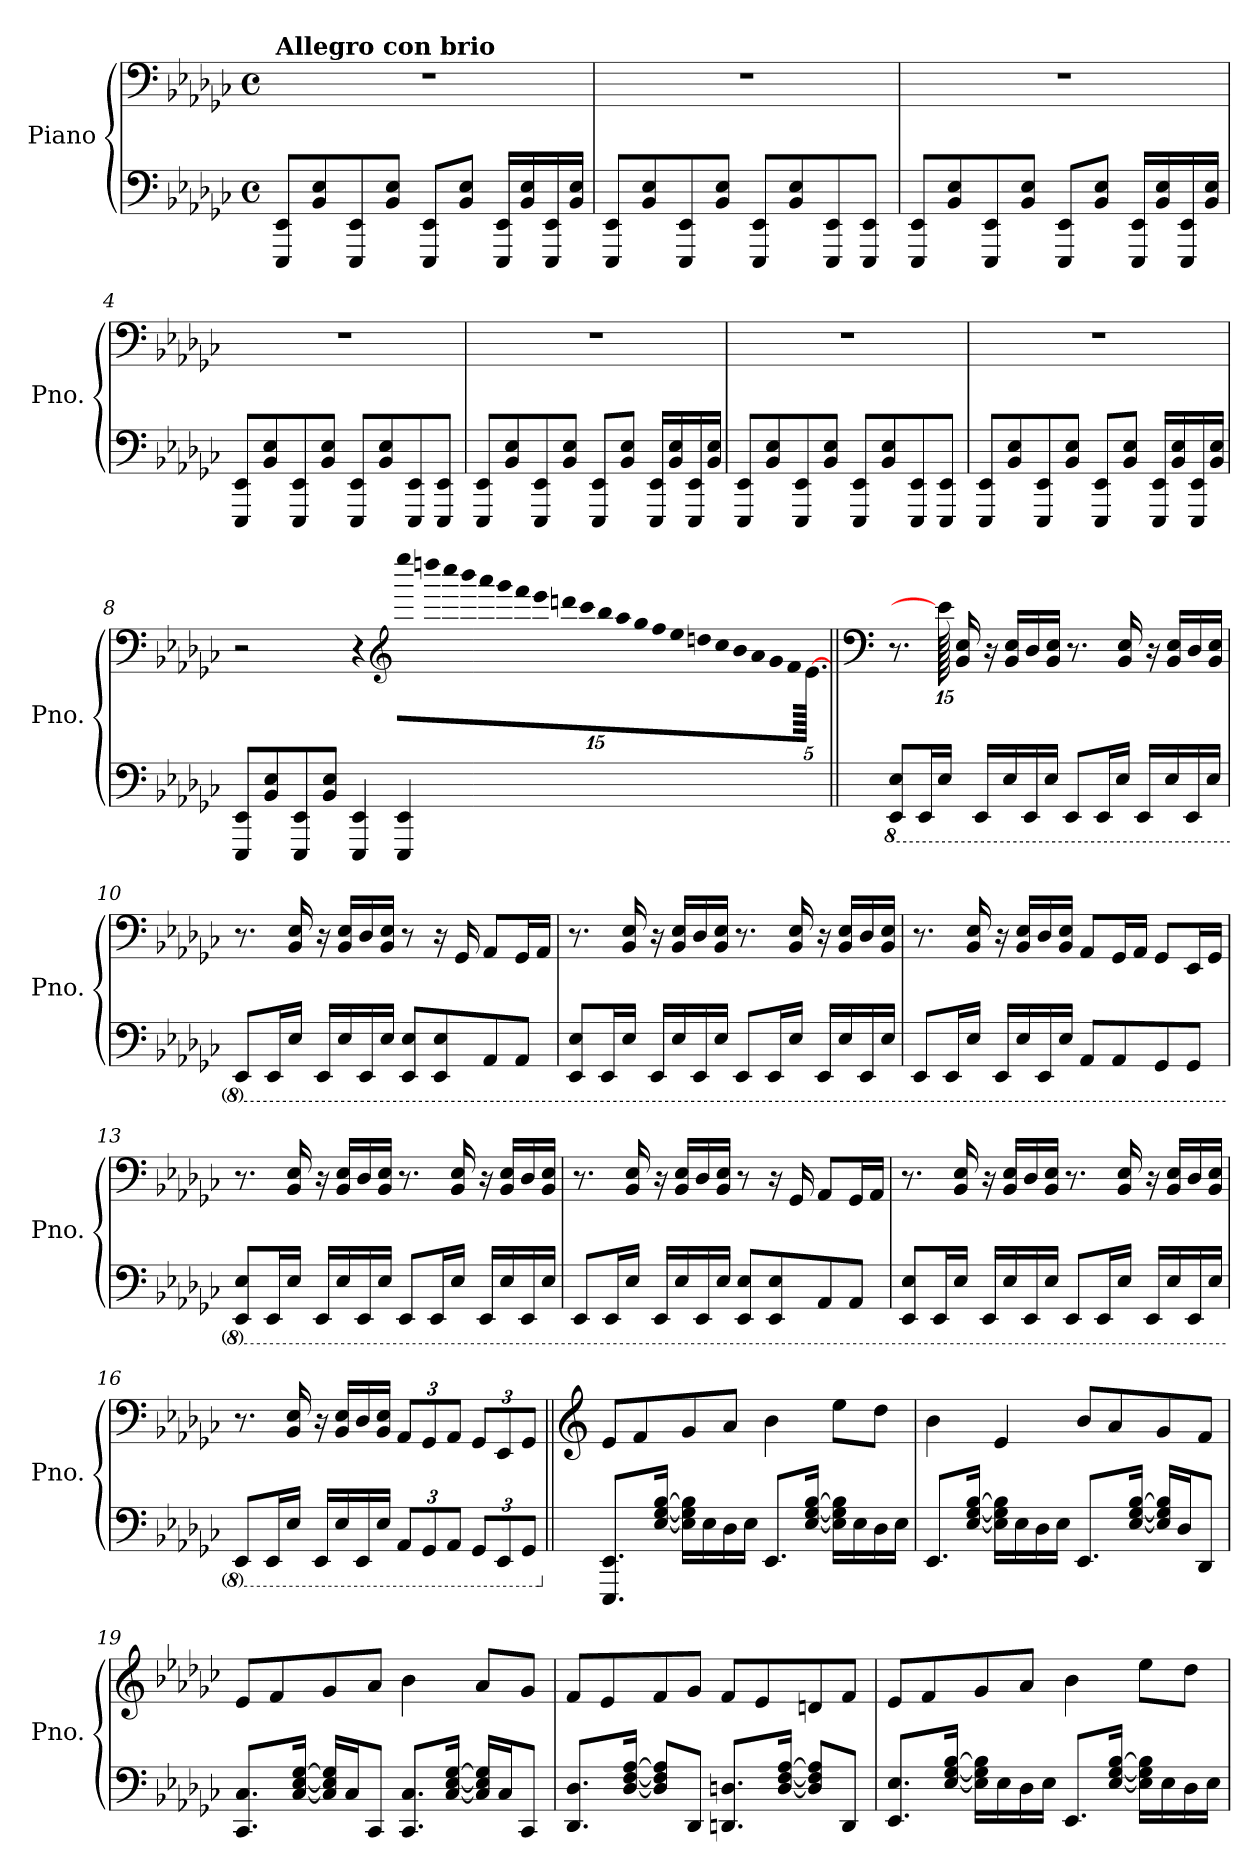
**kern	**kern
*part1	*part1
*staff2	*staff1
*I"Piano	*
*I'Pno.	*
*clefF4	*clefF4
*k[b-e-a-d-g-c-]	*k[b-e-a-d-g-c-]
*M4/4	*M4/4
*met(c)	*met(c)
*MM138	*MM138
=1	=1
!	!LO:TX:a:B:t=Allegro con brio
8EEE-/ 8EE-/L	1r
8BB-/ 8E-/	.
8EEE-/ 8EE-/	.
8BB-/ 8E-/J	.
8EEE-/ 8EE-/L	.
8BB-/ 8E-/J	.
16EEE-/ 16EE-/LL	.
16BB-/ 16E-/	.
16EEE-/ 16EE-/	.
16BB-/ 16E-/JJ	.
=2	=2
8EEE-/ 8EE-/L	1r
8BB-/ 8E-/	.
8EEE-/ 8EE-/	.
8BB-/ 8E-/J	.
8EEE-/ 8EE-/L	.
8BB-/ 8E-/	.
8EEE-/ 8EE-/	.
8EEE-/ 8EE-/J	.
=3	=3
8EEE-/ 8EE-/L	1r
8BB-/ 8E-/	.
8EEE-/ 8EE-/	.
8BB-/ 8E-/J	.
8EEE-/ 8EE-/L	.
8BB-/ 8E-/J	.
16EEE-/ 16EE-/LL	.
16BB-/ 16E-/	.
16EEE-/ 16EE-/	.
16BB-/ 16E-/JJ	.
=4	=4
8EEE-/ 8EE-/L	1r
8BB-/ 8E-/	.
8EEE-/ 8EE-/	.
8BB-/ 8E-/J	.
8EEE-/ 8EE-/L	.
8BB-/ 8E-/	.
8EEE-/ 8EE-/	.
8EEE-/ 8EE-/J	.
!!LO:LB:g=z
=5	=5
8EEE-/ 8EE-/L	1r
8BB-/ 8E-/	.
8EEE-/ 8EE-/	.
8BB-/ 8E-/J	.
8EEE-/ 8EE-/L	.
8BB-/ 8E-/J	.
16EEE-/ 16EE-/LL	.
16BB-/ 16E-/	.
16EEE-/ 16EE-/	.
16BB-/ 16E-/JJ	.
=6	=6
8EEE-/ 8EE-/L	1r
8BB-/ 8E-/	.
8EEE-/ 8EE-/	.
8BB-/ 8E-/J	.
8EEE-/ 8EE-/L	.
8BB-/ 8E-/	.
8EEE-/ 8EE-/	.
8EEE-/ 8EE-/J	.
=7	=7
8EEE-/ 8EE-/L	1r
8BB-/ 8E-/	.
8EEE-/ 8EE-/	.
8BB-/ 8E-/J	.
8EEE-/ 8EE-/L	.
8BB-/ 8E-/J	.
16EEE-/ 16EE-/LL	.
16BB-/ 16E-/	.
16EEE-/ 16EE-/	.
16BB-/ 16E-/JJ	.
!!LO:LB:g=z
=8	=8
8EEE-/ 8EE-/L	2r
8BB-/ 8E-/	.
8EEE-/ 8EE-/	.
8BB-/ 8E-/J	.
4EEE-/ 4EE-/	4r
*	*clefG2
*	*Xbrackettup
!	!LO:N:vis=16
4EEE-/ 4EE-/	960%11eeee-\LL
!	!LO:N:vis=16
.	960%11ddddn\
!	!LO:N:vis=16
.	960%11cccc-\
!	!LO:N:vis=16
.	960%11bbb-\
!	!LO:N:vis=16
.	960%11aaa-\
!	!LO:N:vis=16
.	960%11ggg-\
!	!LO:N:vis=16
.	960%11fff\
!	!LO:N:vis=16
.	960%11eee-\
!	!LO:N:vis=16
.	960%11dddn\
!	!LO:N:vis=16
.	960%11ccc-\
!	!LO:N:vis=16
.	960%11bb-\
!	!LO:N:vis=16
.	960%11aa-\
!	!LO:N:vis=16
.	960%11gg-\
!	!LO:N:vis=16
.	960%11ff\
!	!LO:N:vis=16
.	960%11ee-\
!	!LO:N:vis=16
.	960%11ddn\
!	!LO:N:vis=16
.	960%11cc-\
!	!LO:N:vis=16
.	960%11b-\
!	!LO:N:vis=16
.	960%11a-\
!	!LO:N:vis=16
.	960%11g-\
!	!LO:N:vis=16
.	960%11f\
.	[160.e-\JJ
!!LO:LB:g=z
=9||	=9||
*	*clefF4
*8ba	*
8EEE-/ 8EE-/L	8.r
16EEE-/L	.
16EE-/JJ	480e-\]
.	16BB-/ 16E-/
16EEE-/LL	.
.	16r
16EE-/	.
.	16BB-/ 16E-/LL
16EEE-/	.
.	16D-/
16EE-/JJ	.
.	16BB-/ 16E-/JJ
8EEE-/L	.
.	8.r
16EEE-/L	.
16EE-/JJ	.
.	16BB-/ 16E-/
16EEE-/LL	.
.	16r
16EE-/	.
.	16BB-/ 16E-/LL
16EEE-/	.
.	16D-/
16EE-/JJ	.
.	16BB-/ 16E-/JJ
480ryy	.
=10	=10
8EEE-/L	8.r
16EEE-/L	.
16EE-/JJ	16BB-/ 16E-/
16EEE-/LL	16r
16EE-/	16BB-/ 16E-/LL
16EEE-/	16D-/
16EE-/JJ	16BB-/ 16E-/JJ
8EEE-/ 8EE-/L	8r
8EEE-/ 8EE-/	16r
.	16GG-/
8AAA-/	8AA-/L
8AAA-/J	16GG-/L
.	16AA-/JJ
!!LO:LB:g=z
=11	=11
8EEE-/ 8EE-/L	8.r
16EEE-/L	.
16EE-/JJ	16BB-/ 16E-/
16EEE-/LL	16r
16EE-/	16BB-/ 16E-/LL
16EEE-/	16D-/
16EE-/JJ	16BB-/ 16E-/JJ
8EEE-/L	8.r
16EEE-/L	.
16EE-/JJ	16BB-/ 16E-/
16EEE-/LL	16r
16EE-/	16BB-/ 16E-/LL
16EEE-/	16D-/
16EE-/JJ	16BB-/ 16E-/JJ
=12	=12
8EEE-/L	8.r
16EEE-/L	.
16EE-/JJ	16BB-/ 16E-/
16EEE-/LL	16r
16EE-/	16BB-/ 16E-/LL
16EEE-/	16D-/
16EE-/JJ	16BB-/ 16E-/JJ
8AAA-/L	8AA-/L
8AAA-/	16GG-/L
.	16AA-/JJ
8GGG-/	8GG-/L
8GGG-/J	16EE-/L
.	16GG-/JJ
!!LO:PB:g=z
=13	=13
8EEE-/ 8EE-/L	8.r
16EEE-/L	.
16EE-/JJ	16BB-/ 16E-/
16EEE-/LL	16r
16EE-/	16BB-/ 16E-/LL
16EEE-/	16D-/
16EE-/JJ	16BB-/ 16E-/JJ
8EEE-/L	8.r
16EEE-/L	.
16EE-/JJ	16BB-/ 16E-/
16EEE-/LL	16r
16EE-/	16BB-/ 16E-/LL
16EEE-/	16D-/
16EE-/JJ	16BB-/ 16E-/JJ
=14	=14
8EEE-/L	8.r
16EEE-/L	.
16EE-/JJ	16BB-/ 16E-/
16EEE-/LL	16r
16EE-/	16BB-/ 16E-/LL
16EEE-/	16D-/
16EE-/JJ	16BB-/ 16E-/JJ
8EEE-/ 8EE-/L	8r
8EEE-/ 8EE-/	16r
.	16GG-/
8AAA-/	8AA-/L
8AAA-/J	16GG-/L
.	16AA-/JJ
!!LO:LB:g=z
=15	=15
8EEE-/ 8EE-/L	8.r
16EEE-/L	.
16EE-/JJ	16BB-/ 16E-/
16EEE-/LL	16r
16EE-/	16BB-/ 16E-/LL
16EEE-/	16D-/
16EE-/JJ	16BB-/ 16E-/JJ
8EEE-/L	8.r
16EEE-/L	.
16EE-/JJ	16BB-/ 16E-/
16EEE-/LL	16r
16EE-/	16BB-/ 16E-/LL
16EEE-/	16D-/
16EE-/JJ	16BB-/ 16E-/JJ
=16	=16
8EEE-/L	8.r
16EEE-/L	.
16EE-/JJ	16BB-/ 16E-/
16EEE-/LL	16r
16EE-/	16BB-/ 16E-/LL
16EEE-/	16D-/
16EE-/JJ	16BB-/ 16E-/JJ
*Xbrackettup	*
12AAA-/L	12AA-/L
12GGG-/	12GG-/
12AAA-/J	12AA-/J
12GGG-/L	12GG-/L
12EEE-/	12EE-/
12GGG-/J	12GG-/J
!!LO:LB:g=z
=17||	=17||
*	*clefG2
*X8ba	*
8.EEE-/ 8.EE-/L	8e-/L
.	8f/
[16E-/ [16G-/ [16B-/Jk	.
16E-\] 16G-\] 16B-\]LL	8g-/
16E-\	.
16D-\	8a-/J
16E-\JJ	.
8.EE-/L	4b-\
[16E-/ [16G-/ [16B-/Jk	.
16E-\] 16G-\] 16B-\]LL	8ee-\L
16E-\	.
16D-\	8dd-\J
16E-\JJ	.
=18	=18
8.EE-/L	4b-\
[16E-/ [16G-/ [16B-/Jk	.
16E-\] 16G-\] 16B-\]LL	4e-/
16E-\	.
16D-\	.
16E-\JJ	.
8.EE-/L	8b-/L
.	8a-/
[16E-/ [16G-/ [16B-/Jk	.
16E-/] 16G-/] 16B-/]LL	8g-/
16D-/J	.
8DD-/J	8f/J
=19	=19
8.CC-/ 8.C-/L	8e-/L
.	8f/
[16C-/ [16E-/ [16G-/Jk	.
16C-/] 16E-/] 16G-/]LL	8g-/
16C-/J	.
8CC-/J	8a-/J
8.CC-/ 8.C-/L	4b-\
[16C-/ [16E-/ [16G-/Jk	.
16C-/] 16E-/] 16G-/]LL	8a-/L
16C-/J	.
8CC-/J	8g-/J
!!LO:LB:g=z
=20	=20
8.DD-/ 8.D-/L	8f/L
.	8e-/
[16D-/ [16F/ [16A-/Jk	.
8D-/] 8F/] 8A-/]L	8f/
8DD-/J	8g-/J
8.DDn/ 8.Dn/L	8f/L
.	8e-/
[16D/ [16F/ [16A-/Jk	.
8D/] 8F/] 8A-/]L	8dn/
8DD/J	8f/J
=21	=21
8.EE-/ 8.E-/L	8e-/L
.	8f/
[16E-/ [16G-/ [16B-/Jk	.
16E-\] 16G-\] 16B-\]LL	8g-/
16E-\	.
16D-\	8a-/J
16E-\JJ	.
8.EE-/L	4b-\
[16E-/ [16G-/ [16B-/Jk	.
16E-\] 16G-\] 16B-\]LL	8ee-\L
16E-\	.
16D-\	8dd-\J
16E-\JJ	.
=	=
*-	*-
